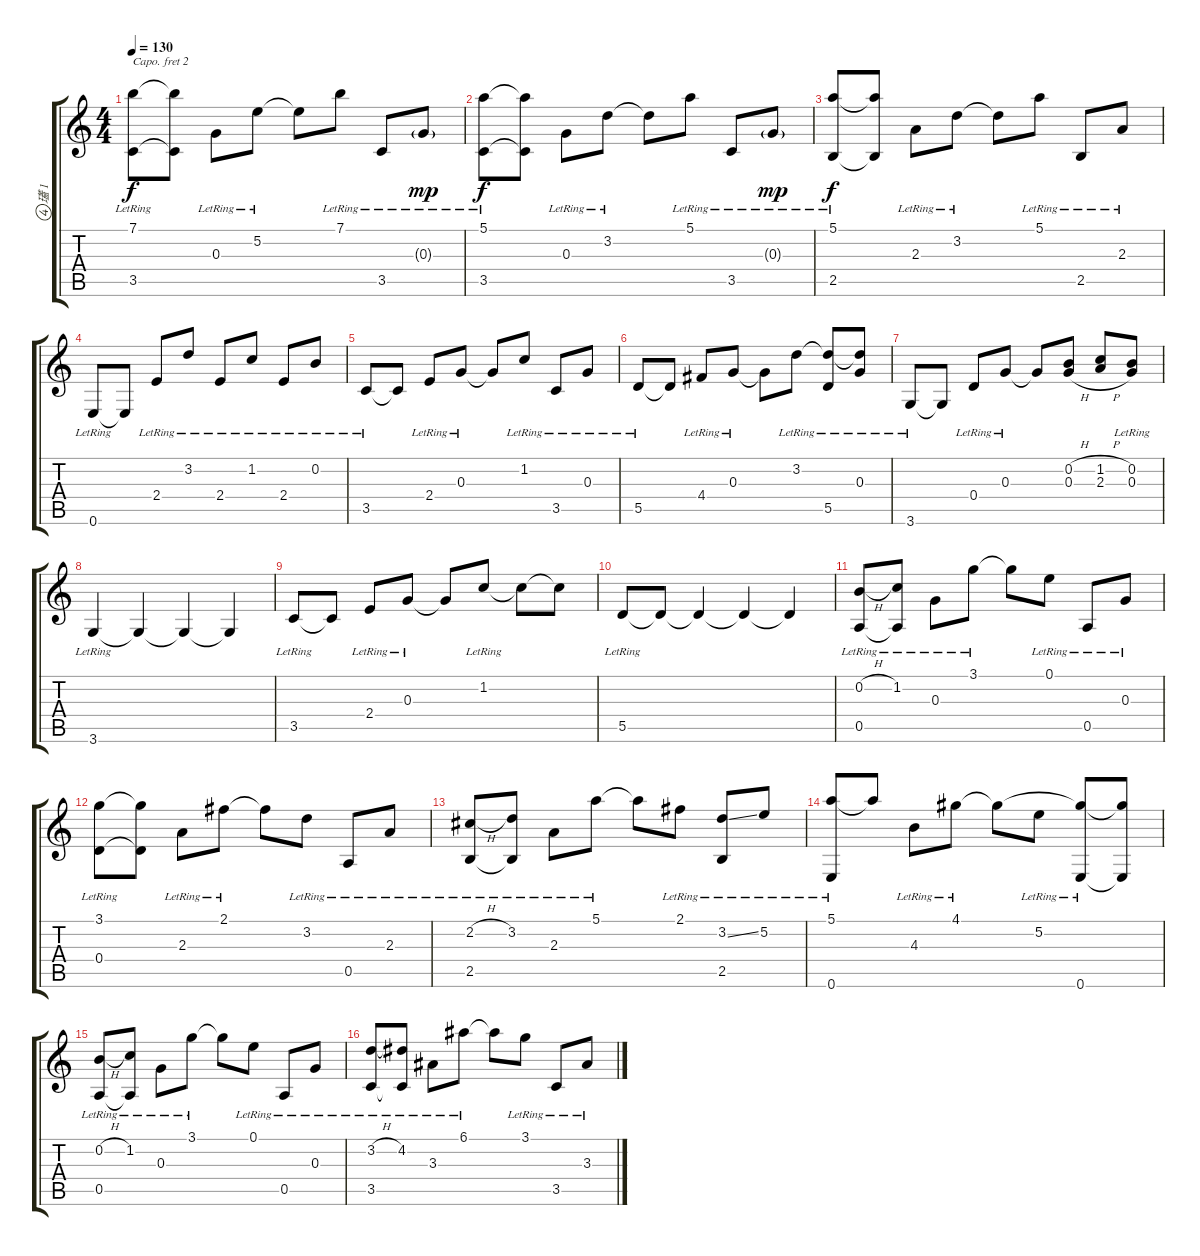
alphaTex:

\track ("瓂 1" "瓂 1") {instrument acousticguitarsteel}
\staff {score tabs}
\capo 2
\tuning (D4 A3 F3 C3 G2 D2) {hide}
\ts (4 4)
\tempo 130
\clef g2
\ks c
(7.1{lr} 3.5{lr}).8{dy f} (7.1{t} 3.5{t}).8 0.3{lr}.8 5.2{lr}.8 5.2{t}.8 7.1{lr}.8 3.5{lr}.8 0.3{g lr}.8{dy mp} |
(5.1{lr} 3.5{lr}).8{dy f} (5.1{t} 3.5{t}).8 0.3{lr}.8 3.2{lr}.8 3.2{t}.8 5.1{lr}.8 3.5{lr}.8 0.3{g lr}.8{dy mp} |
(5.1{lr} 2.5{lr}).8{dy f} (5.1{t} 2.5{t}).8 2.3{lr}.8 3.2{lr}.8 3.2{t}.8 5.1{lr}.8 2.5{lr}.8 2.3{lr}.8 |
0.6{lr}.8 0.6{t}.8 2.4{lr}.8 3.2{lr}.8 2.4{lr}.8 1.2{lr}.8 2.4{lr}.8 0.2{lr}.8 |
3.5{lr}.8 3.5{t}.8 2.4{lr}.8 0.3{lr}.8 0.3{t}.8 1.2{lr}.8 3.5{lr}.8 0.3{lr}.8 |
5.5{lr}.8 5.5{t}.8 4.4{lr}.8 0.3{lr}.8 0.3{t}.8 3.2{lr}.8 (3.2{t} 5.5{lr}).8 (3.2{t} 0.3{lr}).8 |
3.6{lr}.8 3.6{t}.8 0.4{lr}.8 0.3{lr}.8 0.3{t}.8 (0.2{h} 0.3{h}).8 (1.2{h} 2.3{h}).8 (0.2{lr} 0.3{lr}).8 |
3.6{lr}.4 3.6{t}.4 3.6{t}.4 3.6{t}.4 |
3.5{lr}.8 3.5{t}.8 2.4{lr}.8 0.3{lr}.8 0.3{t}.8 1.2{lr}.8 1.2{t}.8 1.2{t}.8 |
5.5{lr}.8 5.5{t}.8 5.5{t}.4 5.5{t}.4 5.5{t}.4 |
(0.2{h} 0.5{lr}).8 (1.2{lr} 0.5{t}).8 0.3{lr}.8 3.1{lr}.8 3.1{t}.8 0.1{lr}.8 0.5{lr}.8 0.3{lr}.8 |
(3.1{lr} 0.4{lr}).8 (3.1{t} 0.4{t}).8 2.3{lr}.8 2.1{lr}.8 2.1{t}.8 3.2{lr}.8 0.5{lr}.8 2.3{lr}.8 |
(2.2{h} 2.5{lr}).8 (3.2{lr} 2.5{t}).8 2.3{lr}.8 5.1{lr}.8 5.1{t}.8 2.1{lr}.8 (3.2{ss} 2.5{lr}).8 5.2{lr}.8 |
(5.1{lr} 0.6{lr}).8 5.1{t}.8 4.3{lr}.8 4.1{lr}.8 4.1{t}.8 5.2{lr}.8 (4.1{t} 0.6{lr}).8 (4.1{t} 0.6{t}).8 |
(0.2{h} 0.5{lr}).8 (1.2{lr} 0.5{t}).8 0.3{lr}.8 3.1{lr}.8 3.1{t}.8 0.1{lr}.8 0.5{lr}.8 0.3{lr}.8 |
(3.2{h} 3.5{lr}).8 (4.2{lr} 3.5{t}).8 3.3{lr}.8 6.1{lr}.8 6.1{t}.8 3.1{lr}.8 3.5{lr}.8 3.3{lr}.8
